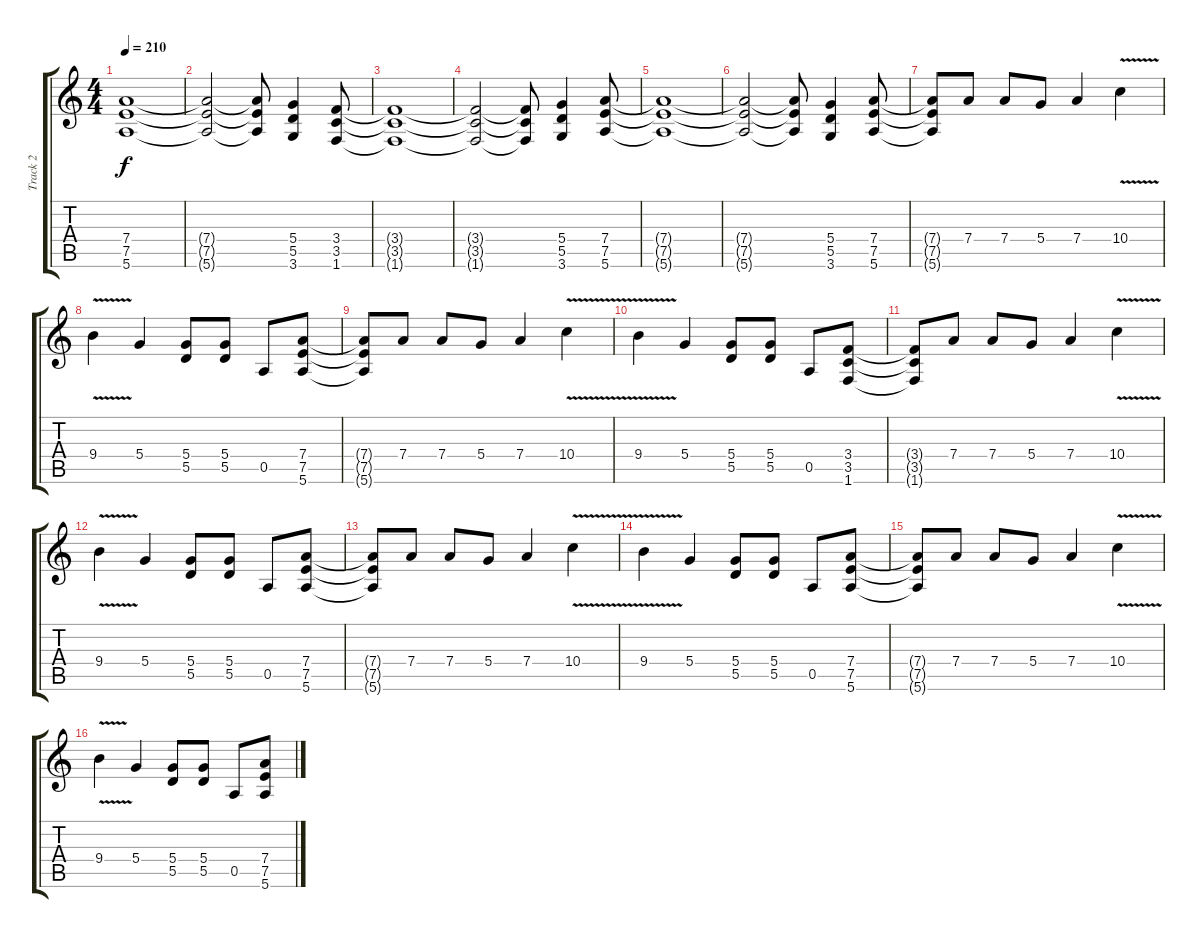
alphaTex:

\track ("Track 2" "Track 2") {instrument distortionguitar}
\staff {score tabs}
\tuning (E4 B3 G3 D3 A2 E2) {hide}
\ts (4 4)
\tempo 210
\clef g2
\ks c
(7.4{t} 7.5{t} 5.6{t}).1{dy f} |
(7.4{t} 7.5{t} 5.6{t}).2 (7.4{t} 7.5{t} 5.6{t}).8 (5.4 5.5 3.6).4 (3.4 3.5 1.6).8 |
(3.4{t} 3.5{t} 1.6{t}).1 |
(3.4{t} 3.5{t} 1.6{t}).2 (3.4{t} 3.5{t} 1.6{t}).8 (5.4 5.5 3.6).4 (7.4 7.5 5.6).8 |
(7.4{t} 7.5{t} 5.6{t}).1 |
(7.4{t} 7.5{t} 5.6{t}).2 (7.4{t} 7.5{t} 5.6{t}).8 (5.4 5.5 3.6).4 (7.4 7.5 5.6).8 |
(7.4{t} 7.5{t} 5.6{t}).8 7.4.8 7.4.8 5.4.8 7.4.4 10.4{v}.4 |
9.4{v}.4 5.4.4 (5.4 5.5).8 (5.4 5.5).8 0.5.8 (7.4 7.5 5.6).8 |
(7.4{t} 7.5{t} 5.6{t}).8 7.4.8 7.4.8 5.4.8 7.4.4 10.4{v}.4 |
9.4{v}.4 5.4.4 (5.4 5.5).8 (5.4 5.5).8 0.5.8 (3.4 3.5 1.6).8 |
(3.4{t} 3.5{t} 1.6{t}).8 7.4.8 7.4.8 5.4.8 7.4.4 10.4{v}.4 |
9.4{v}.4 5.4.4 (5.4 5.5).8 (5.4 5.5).8 0.5.8 (7.4 7.5 5.6).8 |
(7.4{t} 7.5{t} 5.6{t}).8 7.4.8 7.4.8 5.4.8 7.4.4 10.4{v}.4 |
9.4{v}.4 5.4.4 (5.4 5.5).8 (5.4 5.5).8 0.5.8 (7.4 7.5 5.6).8 |
(7.4{t} 7.5{t} 5.6{t}).8 7.4.8 7.4.8 5.4.8 7.4.4 10.4{v}.4 |
9.4{v}.4 5.4.4 (5.4 5.5).8 (5.4 5.5).8 0.5.8 (7.4 7.5 5.6).8
